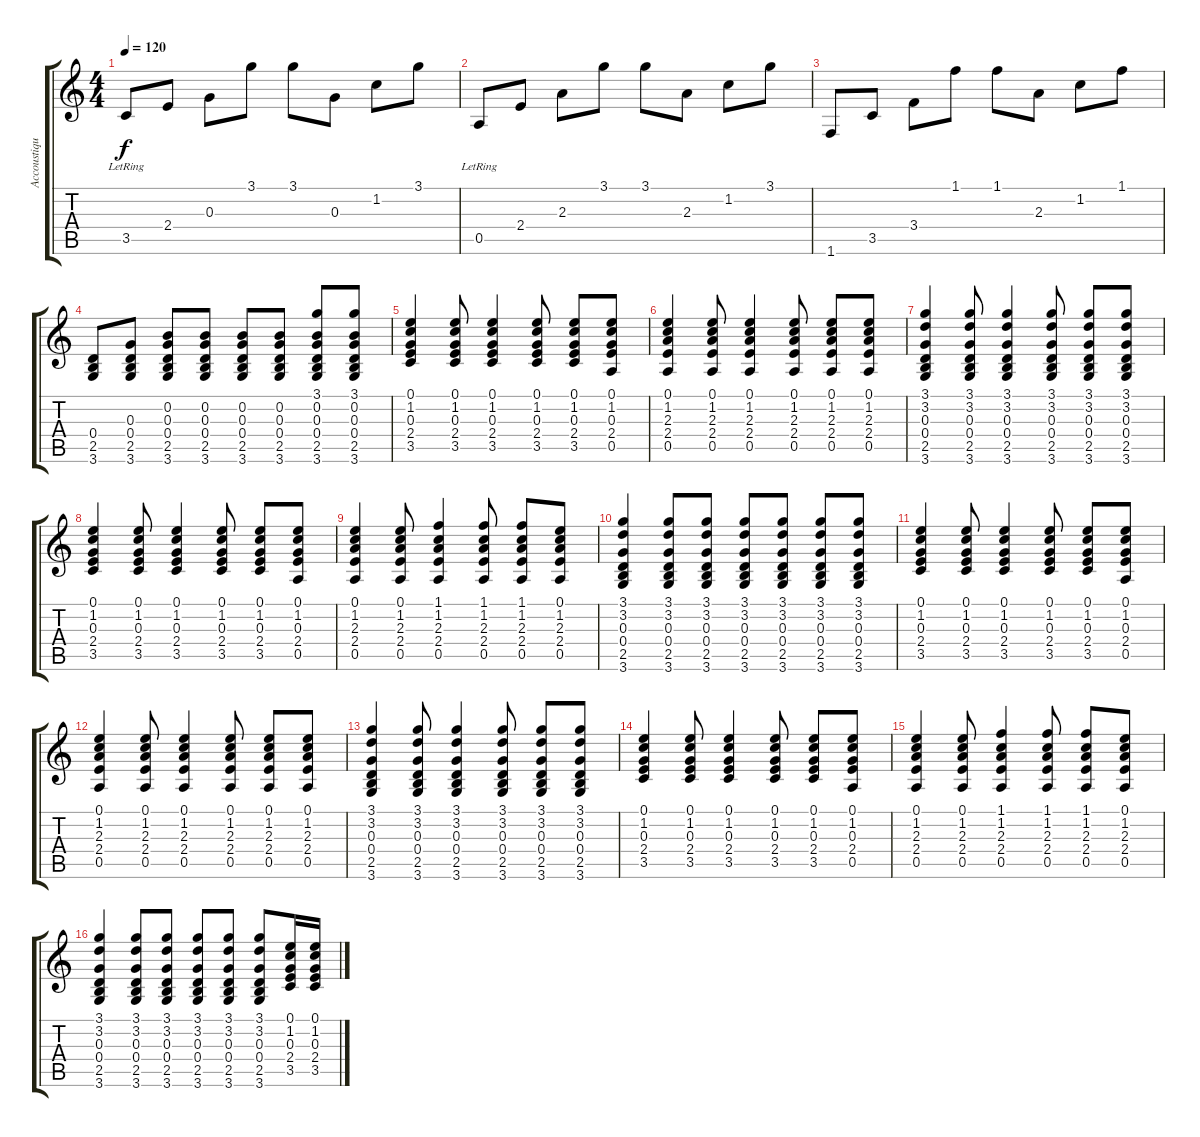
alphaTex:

\track ("Accoustique" "Accoustiqu") {instrument acousticguitarsteel}
\staff {score tabs}
\tuning (E4 B3 G3 D3 A2 E2) {hide}
\ts (4 4)
\tempo 120
\clef g2
\ks c
3.5{lr}.8{dy f} 2.4.8 0.3.8 3.1.8 3.1.8 0.3.8 1.2.8 3.1.8 |
0.5{lr}.8 2.4.8 2.3.8 3.1.8 3.1.8 2.3.8 1.2.8 3.1.8 |
1.6.8 3.5.8 3.4.8 1.1.8 1.1.8 2.3.8 1.2.8 1.1.8 |
(0.4 2.5 3.6).8 (0.3 0.4 2.5 3.6).8 (0.2 0.3 0.4 2.5 3.6).8 (0.2 0.3 0.4 2.5 3.6).8 (0.2 0.3 0.4 2.5 3.6).8 (0.2 0.3 0.4 2.5 3.6).8 (3.1 0.2 0.3 0.4 2.5 3.6).8 (3.1 0.2 0.3 0.4 2.5 3.6).8 |
(0.1 1.2 0.3 2.4 3.5).4 (0.1 1.2 0.3 2.4 3.5).8 (0.1 1.2 0.3 2.4 3.5).4 (0.1 1.2 0.3 2.4 3.5).8 (0.1 1.2 0.3 2.4 3.5).8 (0.1 1.2 0.3 2.4 0.5).8 |
(0.1 1.2 2.3 2.4 0.5).4 (0.1 1.2 2.3 2.4 0.5).8 (0.1 1.2 2.3 2.4 0.5).4 (0.1 1.2 2.3 2.4 0.5).8 (0.1 1.2 2.3 2.4 0.5).8 (0.1 1.2 2.3 2.4 0.5).8 |
(3.1 3.2 0.3 0.4 2.5 3.6).4 (3.1 3.2 0.3 0.4 2.5 3.6).8 (3.1 3.2 0.3 0.4 2.5 3.6).4 (3.1 3.2 0.3 0.4 2.5 3.6).8 (3.1 3.2 0.3 0.4 2.5 3.6).8 (3.1 3.2 0.3 0.4 2.5 3.6).8 |
(0.1 1.2 0.3 2.4 3.5).4 (0.1 1.2 0.3 2.4 3.5).8 (0.1 1.2 0.3 2.4 3.5).4 (0.1 1.2 0.3 2.4 3.5).8 (0.1 1.2 0.3 2.4 3.5).8 (0.1 1.2 0.3 2.4 0.5).8 |
(0.1 1.2 2.3 2.4 0.5).4 (0.1 1.2 2.3 2.4 0.5).8 (1.1 1.2 2.3 2.4 0.5).4 (1.1 1.2 2.3 2.4 0.5).8 (1.1 1.2 2.3 2.4 0.5).8 (0.1 1.2 2.3 2.4 0.5).8 |
(3.1 3.2 0.3 0.4 2.5 3.6).4 (3.1 3.2 0.3 0.4 2.5 3.6).8 (3.1 3.2 0.3 0.4 2.5 3.6).8 (3.1 3.2 0.3 0.4 2.5 3.6).8 (3.1 3.2 0.3 0.4 2.5 3.6).8 (3.1 3.2 0.3 0.4 2.5 3.6).8 (3.1 3.2 0.3 0.4 2.5 3.6).8 |
(0.1 1.2 0.3 2.4 3.5).4 (0.1 1.2 0.3 2.4 3.5).8 (0.1 1.2 0.3 2.4 3.5).4 (0.1 1.2 0.3 2.4 3.5).8 (0.1 1.2 0.3 2.4 3.5).8 (0.1 1.2 0.3 2.4 0.5).8 |
(0.1 1.2 2.3 2.4 0.5).4 (0.1 1.2 2.3 2.4 0.5).8 (0.1 1.2 2.3 2.4 0.5).4 (0.1 1.2 2.3 2.4 0.5).8 (0.1 1.2 2.3 2.4 0.5).8 (0.1 1.2 2.3 2.4 0.5).8 |
(3.1 3.2 0.3 0.4 2.5 3.6).4 (3.1 3.2 0.3 0.4 2.5 3.6).8 (3.1 3.2 0.3 0.4 2.5 3.6).4 (3.1 3.2 0.3 0.4 2.5 3.6).8 (3.1 3.2 0.3 0.4 2.5 3.6).8 (3.1 3.2 0.3 0.4 2.5 3.6).8 |
(0.1 1.2 0.3 2.4 3.5).4 (0.1 1.2 0.3 2.4 3.5).8 (0.1 1.2 0.3 2.4 3.5).4 (0.1 1.2 0.3 2.4 3.5).8 (0.1 1.2 0.3 2.4 3.5).8 (0.1 1.2 0.3 2.4 0.5).8 |
(0.1 1.2 2.3 2.4 0.5).4 (0.1 1.2 2.3 2.4 0.5).8 (1.1 1.2 2.3 2.4 0.5).4 (1.1 1.2 2.3 2.4 0.5).8 (1.1 1.2 2.3 2.4 0.5).8 (0.1 1.2 2.3 2.4 0.5).8 |
(3.1 3.2 0.3 0.4 2.5 3.6).4 (3.1 3.2 0.3 0.4 2.5 3.6).8 (3.1 3.2 0.3 0.4 2.5 3.6).8 (3.1 3.2 0.3 0.4 2.5 3.6).8 (3.1 3.2 0.3 0.4 2.5 3.6).8 (3.1 3.2 0.3 0.4 2.5 3.6).8 (0.1 1.2 0.3 2.4 3.5).16 (0.1 1.2 0.3 2.4 3.5).16
